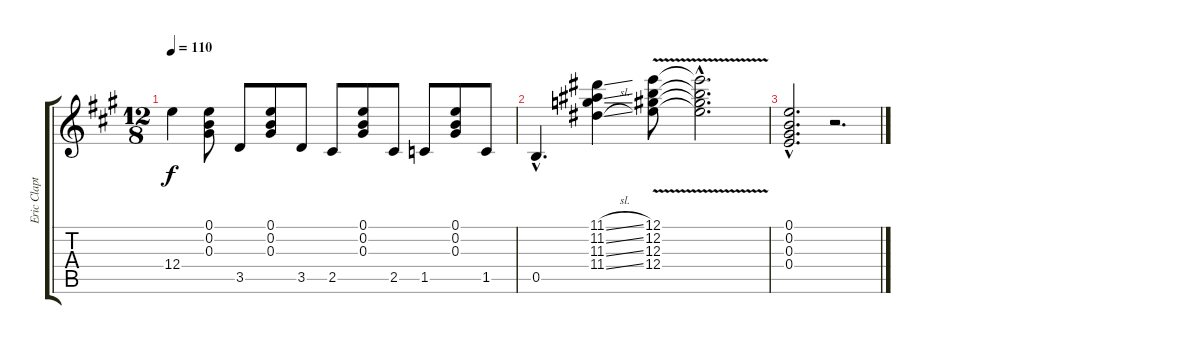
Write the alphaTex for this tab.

\track ("Eric Clapton Guitar " "Eric Clapt") {instrument distortionguitar}
\staff {score tabs}
\tuning (E4 B3 Ab3 E3 B2 E2) {hide}
\ts (12 8)
\tempo 110
\clef g2
\ks a
12.4.4{dy f} (0.1 0.2 0.3).8 3.5.8 (0.1 0.2 0.3).8 3.5.8 2.5.8 (0.1 0.2 0.3).8 2.5.8 1.5.8 (0.1 0.2 0.3).8 1.5.8 |
0.5{hac}.4{d} (11.1{sl} 11.2{sl} 11.3{sl} 11.4{sl}).4 (12.1{v} 12.2{v} 12.3{v} 12.4{v}).8 (12.1{hac t} 12.2{hac t} 12.3{hac t} 12.4{hac t}).2{d} |
(0.1{hac} 0.2{hac} 0.3{hac} 0.4{hac}).2{d} r.2{d}
